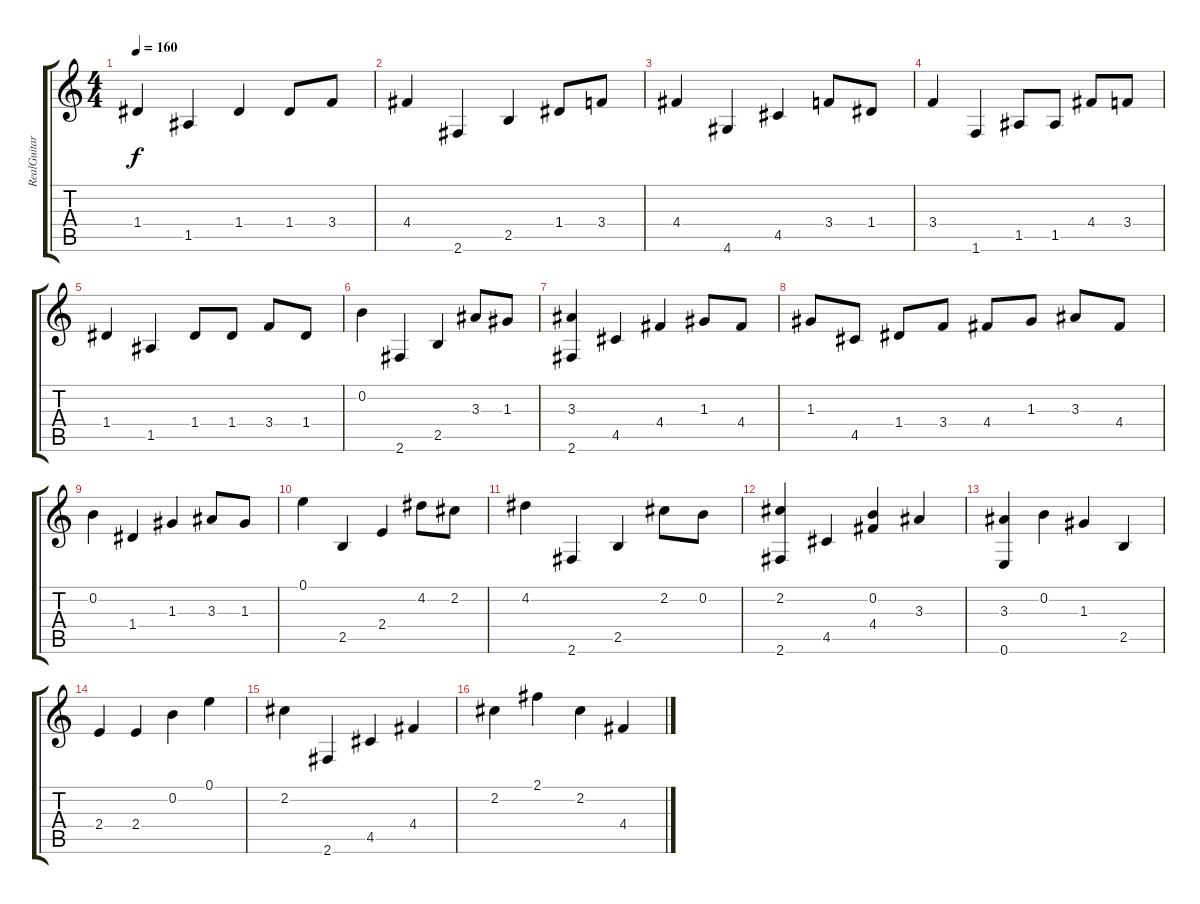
\track ("RealGuitar (MIDI)" "RealGuitar") {instrument acousticguitarnylon}
\staff {score tabs}
\tuning (E4 B3 G3 D3 A2 E2) {hide}
\ts (4 4)
\tempo 160
\clef g2
\ks c
1.4.4{dy f} 1.5.4 1.4.4 1.4.8 3.4.8 |
4.4.4 2.6.4 2.5.4 1.4.8 3.4.8 |
4.4.4 4.6.4 4.5.4 3.4.8 1.4.8 |
3.4.4 1.6.4 1.5.8 1.5.8 4.4.8 3.4.8 |
1.4.4 1.5.4 1.4.8 1.4.8 3.4.8 1.4.8 |
0.2.4 2.6.4 2.5.4 3.3.8 1.3.8 |
(3.3 2.6).4 4.5.4 4.4.4 1.3.8 4.4.8 |
1.3.8 4.5.8 1.4.8 3.4.8 4.4.8 1.3.8 3.3.8 4.4.8 |
0.2.4 1.4.4 1.3.4 3.3.8 1.3.8 |
0.1.4 2.5.4 2.4.4 4.2.8 2.2.8 |
4.2.4 2.6.4 2.5.4 2.2.8 0.2.8 |
(2.2 2.6).4 4.5.4 (0.2 4.4).4 3.3.4 |
(3.3 0.6).4 0.2.4 1.3.4 2.5.4 |
2.4.4 2.4.4 0.2.4 0.1.4 |
2.2.4 2.6.4 4.5.4 4.4.4 |
2.2.4 2.1.4 2.2.4 4.4.4
